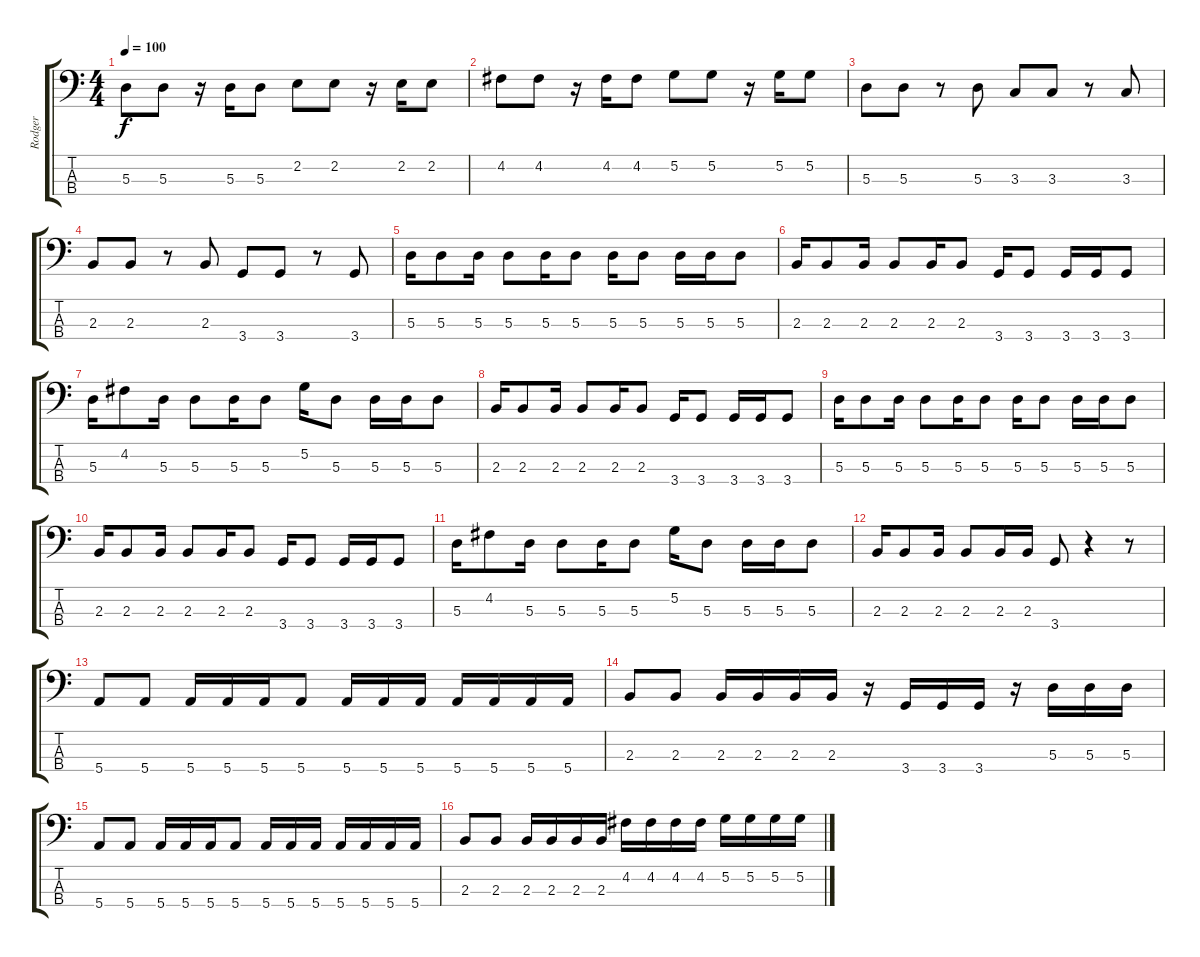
\track ("Rodger" "Rodger") {instrument electricbasspick}
\staff {score tabs}
\tuning (G2 D2 A1 E1) {hide}
\ts (4 4)
\tempo 100
\clef f4
\ks c
5.3.8{dy f} 5.3.8 r.16 5.3.16 5.3.8 2.2.8 2.2.8 r.16 2.2.16 2.2.8 |
4.2.8 4.2.8 r.16 4.2.16 4.2.8 5.2.8 5.2.8 r.16 5.2.16 5.2.8 |
5.3.8 5.3.8 r.8 5.3.8 3.3.8 3.3.8 r.8 3.3.8 |
2.3.8 2.3.8 r.8 2.3.8 3.4.8 3.4.8 r.8 3.4.8 |
5.3.16 5.3.8 5.3.16 5.3.8 5.3.16 5.3.8 5.3.16 5.3.8 5.3.16 5.3.16 5.3.8 |
2.3.16 2.3.8 2.3.16 2.3.8 2.3.16 2.3.8 3.4.16 3.4.8 3.4.16 3.4.16 3.4.8 |
5.3.16 4.2.8 5.3.16 5.3.8 5.3.16 5.3.8 5.2.16 5.3.8 5.3.16 5.3.16 5.3.8 |
2.3.16 2.3.8 2.3.16 2.3.8 2.3.16 2.3.8 3.4.16 3.4.8 3.4.16 3.4.16 3.4.8 |
5.3.16 5.3.8 5.3.16 5.3.8 5.3.16 5.3.8 5.3.16 5.3.8 5.3.16 5.3.16 5.3.8 |
2.3.16 2.3.8 2.3.16 2.3.8 2.3.16 2.3.8 3.4.16 3.4.8 3.4.16 3.4.16 3.4.8 |
5.3.16 4.2.8 5.3.16 5.3.8 5.3.16 5.3.8 5.2.16 5.3.8 5.3.16 5.3.16 5.3.8 |
2.3.16 2.3.8 2.3.16 2.3.8 2.3.16 2.3.16 3.4.8 r.4 r.8 |
5.4.8 5.4.8 5.4.16 5.4.16 5.4.16 5.4.8 5.4.16 5.4.16 5.4.16 5.4.16 5.4.16 5.4.16 5.4.16 |
2.3.8 2.3.8 2.3.16 2.3.16 2.3.16 2.3.16 r.16 3.4.16 3.4.16 3.4.16 r.16 5.3.16 5.3.16 5.3.16 |
5.4.8 5.4.8 5.4.16 5.4.16 5.4.16 5.4.8 5.4.16 5.4.16 5.4.16 5.4.16 5.4.16 5.4.16 5.4.16 |
2.3.8 2.3.8 2.3.16 2.3.16 2.3.16 2.3.16 4.2.16 4.2.16 4.2.16 4.2.16 5.2.16 5.2.16 5.2.16 5.2.16
